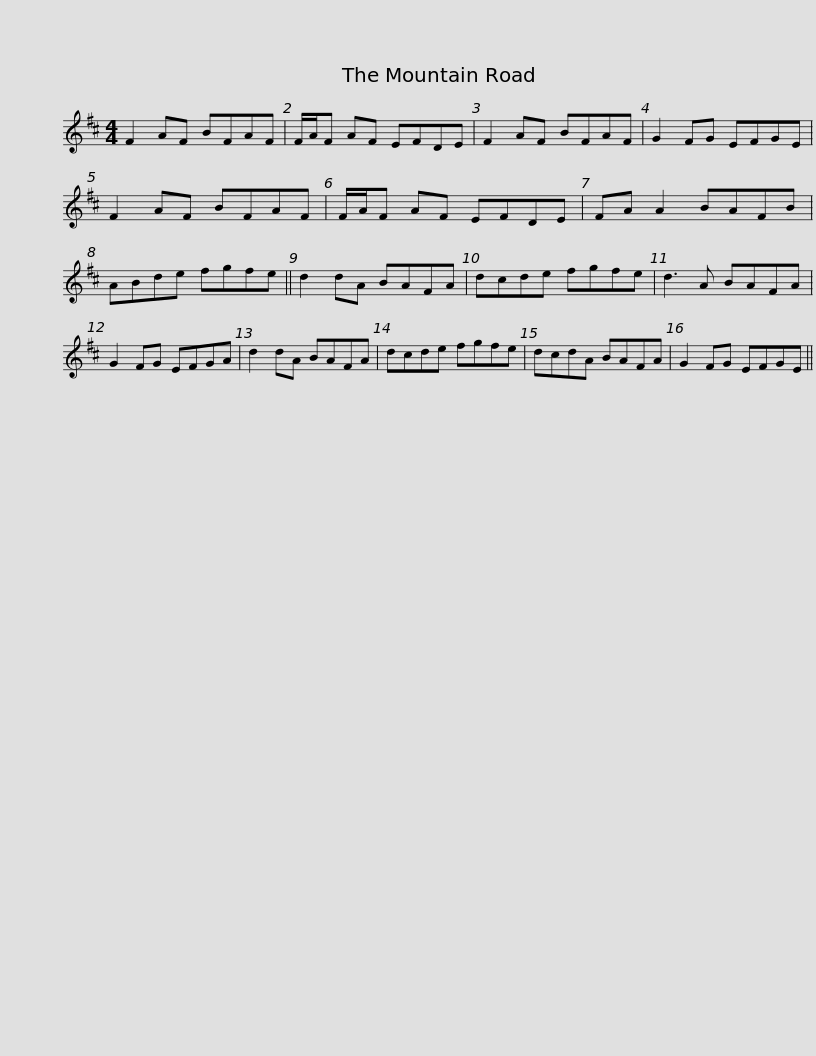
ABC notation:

X:1
L:1/8
M:4/4
I:linebreak $
K:D
V:1 treble
V:1
 F2 AF BFAF | F/A/F AF EFDE | F2 AF BFAF | G2 FG EFGE | F2 AF BFAF |$ %5
 F/A/F AF EFDE | FA A2 BAFB | ABde fgfe || d2 dA BAFA | dcde fgfe | %10
 d3 A BAFA |$ G2 FG EFGA | d2 dA BAFA | dcde fgfe | dcdA BAFA | %15
 G2 FG EFGE || %16
